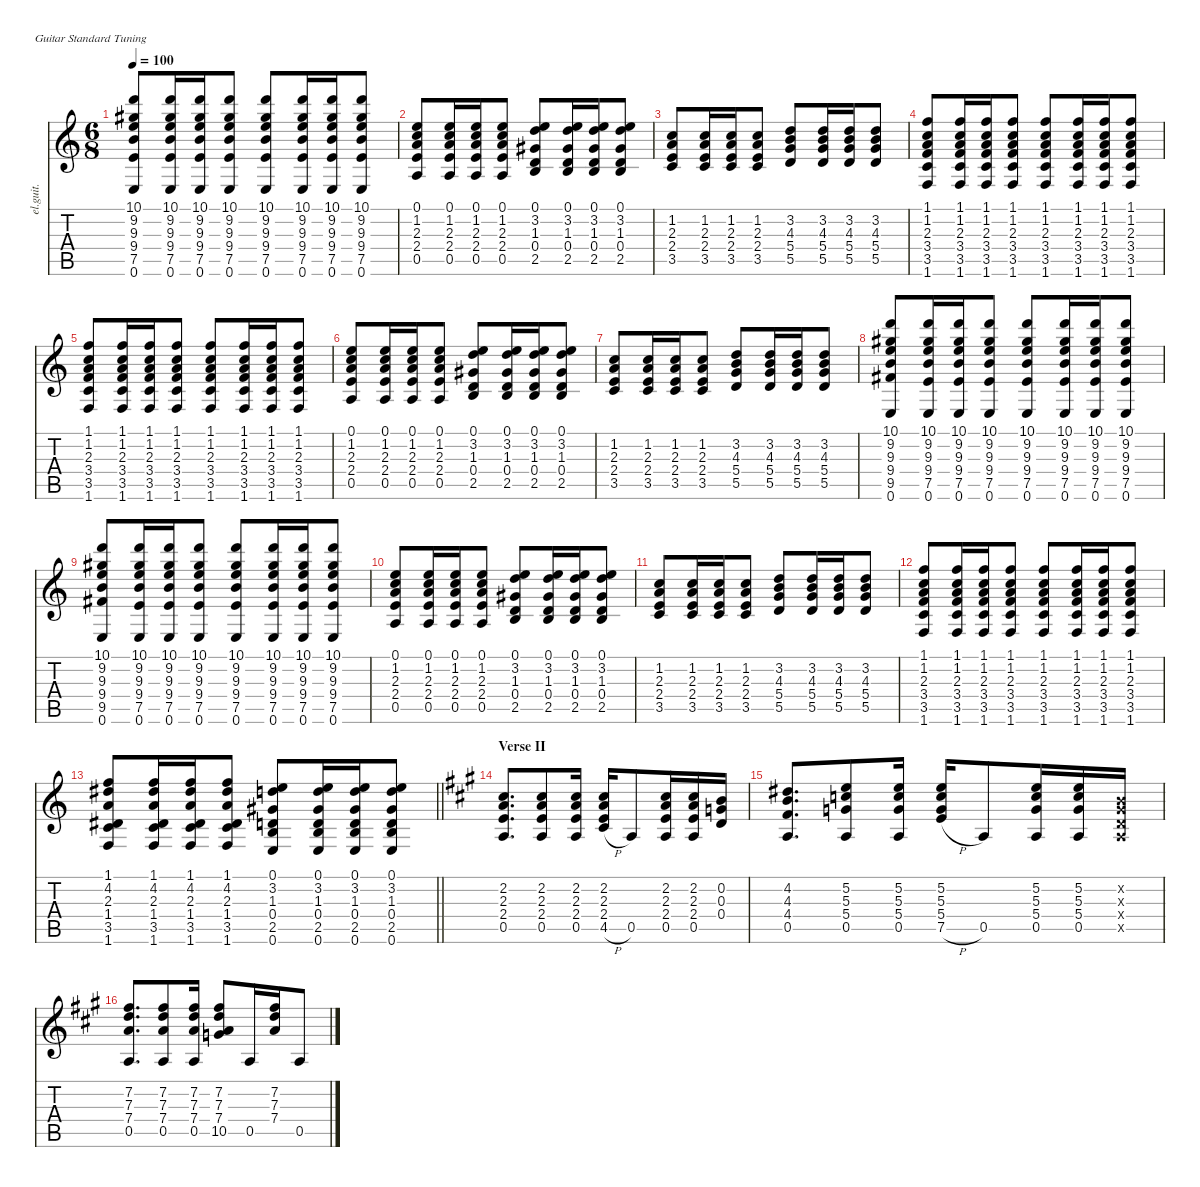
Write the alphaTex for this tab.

\defaultSystemsLayout 4
\hideDynamics
\bracketExtendMode nobrackets
\track ("Guitar - John Frusciante" "el.guit.") {instrument electricguitarclean}
\staff {score tabs}
\tuning (E4 B3 G3 D3 A2 E2)
\ts (6 8)
\tempo 100
\clef g2
\ks c
(10.1 9.2{acc #} 9.3 9.4 7.5 0.6).8{dy f beam Up} (10.1 9.2{acc #} 9.3 9.4 7.5 0.6).16{beam Up} (10.1 9.2{acc #} 9.3 9.4 7.5 0.6).16{beam Up} (10.1 9.2{acc #} 9.3 9.4 7.5 0.6).8{beam Up} (10.1 9.2{acc #} 9.3 9.4 7.5 0.6).8{beam Up} (10.1 9.2{acc #} 9.3 9.4 7.5 0.6).16{beam Up} (10.1 9.2{acc #} 9.3 9.4 7.5 0.6).16{beam Up} (10.1 9.2{acc #} 9.3 9.4 7.5 0.6).8{beam Up} |
(0.1 1.2 2.3 2.4 0.5).8{beam Up} (0.1 1.2 2.3 2.4 0.5).16{beam Up} (0.1 1.2 2.3 2.4 0.5).16{beam Up} (0.1 1.2 2.3 2.4 0.5).8{beam Up} (0.1 3.2 1.3{acc #} 0.4 2.5).8{beam Up} (0.1 3.2 1.3{acc #} 0.4 2.5).16{beam Up} (0.1 3.2 1.3{acc #} 0.4 2.5).16{beam Up} (0.1 3.2 1.3{acc #} 0.4 2.5).8{beam Up} |
(1.2 2.3 2.4 3.5).8{beam Up} (1.2 2.3 2.4 3.5).16{beam Up} (1.2 2.3 2.4 3.5).16{beam Up} (1.2 2.3 2.4 3.5).8{beam Up} (3.2 4.3 5.4 5.5).8{beam Up} (3.2 4.3 5.4 5.5).16{beam Up} (3.2 4.3 5.4 5.5).16{beam Up} (3.2 4.3 5.4 5.5).8{beam Up} |
(1.1 1.2 2.3 3.4 3.5 1.6).8{beam Up} (1.1 1.2 2.3 3.4 3.5 1.6).16{beam Up} (1.1 1.2 2.3 3.4 3.5 1.6).16{beam Up} (1.1 1.2 2.3 3.4 3.5 1.6).8{beam Up} (1.1 1.2 2.3 3.4 3.5 1.6).8{beam Up} (1.1 1.2 2.3 3.4 3.5 1.6).16{beam Up} (1.1 1.2 2.3 3.4 3.5 1.6).16{beam Up} (1.1 1.2 2.3 3.4 3.5 1.6).8{beam Up} |
(1.1 1.2 2.3 3.4 3.5 1.6).8{beam Up} (1.1 1.2 2.3 3.4 3.5 1.6).16{beam Up} (1.1 1.2 2.3 3.4 3.5 1.6).16{beam Up} (1.1 1.2 2.3 3.4 3.5 1.6).8{beam Up} (1.1 1.2 2.3 3.4 3.5 1.6).8{beam Up} (1.1 1.2 2.3 3.4 3.5 1.6).16{beam Up} (1.1 1.2 2.3 3.4 3.5 1.6).16{beam Up} (1.1 1.2 2.3 3.4 3.5 1.6).8{beam Up} |
(0.1 1.2 2.3 2.4 0.5).8{beam Up} (0.1 1.2 2.3 2.4 0.5).16{beam Up} (0.1 1.2 2.3 2.4 0.5).16{beam Up} (0.1 1.2 2.3 2.4 0.5).8{beam Up} (0.1 3.2 1.3{acc #} 0.4 2.5).8{beam Up} (0.1 3.2 1.3{acc #} 0.4 2.5).16{beam Up} (0.1 3.2 1.3{acc #} 0.4 2.5).16{beam Up} (0.1 3.2 1.3{acc #} 0.4 2.5).8{beam Up} |
(1.2 2.3 2.4 3.5).8{beam Up} (1.2 2.3 2.4 3.5).16{beam Up} (1.2 2.3 2.4 3.5).16{beam Up} (1.2 2.3 2.4 3.5).8{beam Up} (3.2 4.3 5.4 5.5).8{beam Up} (3.2 4.3 5.4 5.5).16{beam Up} (3.2 4.3 5.4 5.5).16{beam Up} (3.2 4.3 5.4 5.5).8{beam Up} |
(10.1 9.2{acc #} 9.3 9.4 9.5{acc #} 0.6).8{beam Up} (10.1 9.2{acc #} 9.3 9.4 7.5 0.6).16{beam Up} (10.1 9.2{acc #} 9.3 9.4 7.5 0.6).16{beam Up} (10.1 9.2{acc #} 9.3 9.4 7.5 0.6).8{beam Up} (10.1 9.2{acc #} 9.3 9.4 7.5 0.6).8{beam Up} (10.1 9.2{acc #} 9.3 9.4 7.5 0.6).16{beam Up} (10.1 9.2{acc #} 9.3 9.4 7.5 0.6).16{beam Up} (10.1 9.2{acc #} 9.3 9.4 7.5 0.6).8{beam Up} |
(10.1 9.2{acc #} 9.3 9.4 9.5{acc #} 0.6).8{beam Up} (10.1 9.2{acc #} 9.3 9.4 7.5 0.6).16{beam Up} (10.1 9.2{acc #} 9.3 9.4 7.5 0.6).16{beam Up} (10.1 9.2{acc #} 9.3 9.4 7.5 0.6).8{beam Up} (10.1 9.2{acc #} 9.3 9.4 7.5 0.6).8{beam Up} (10.1 9.2{acc #} 9.3 9.4 7.5 0.6).16{beam Up} (10.1 9.2{acc #} 9.3 9.4 7.5 0.6).16{beam Up} (10.1 9.2{acc #} 9.3 9.4 7.5 0.6).8{beam Up} |
(0.1 1.2 2.3 2.4 0.5).8{beam Up} (0.1 1.2 2.3 2.4 0.5).16{beam Up} (0.1 1.2 2.3 2.4 0.5).16{beam Up} (0.1 1.2 2.3 2.4 0.5).8{beam Up} (0.1 3.2 1.3{acc #} 0.4 2.5).8{beam Up} (0.1 3.2 1.3{acc #} 0.4 2.5).16{beam Up} (0.1 3.2 1.3{acc #} 0.4 2.5).16{beam Up} (0.1 3.2 1.3{acc #} 0.4 2.5).8{beam Up} |
(1.2 2.3 2.4 3.5).8{beam Up} (1.2 2.3 2.4 3.5).16{beam Up} (1.2 2.3 2.4 3.5).16{beam Up} (1.2 2.3 2.4 3.5).8{beam Up} (3.2 4.3 5.4 5.5).8{beam Up} (3.2 4.3 5.4 5.5).16{beam Up} (3.2 4.3 5.4 5.5).16{beam Up} (3.2 4.3 5.4 5.5).8{beam Up} |
(1.1 1.2 2.3 3.4 3.5 1.6).8{beam Up} (1.1 1.2 2.3 3.4 3.5 1.6).16{beam Up} (1.1 1.2 2.3 3.4 3.5 1.6).16{beam Up} (1.1 1.2 2.3 3.4 3.5 1.6).8{beam Up} (1.1 1.2 2.3 3.4 3.5 1.6).8{beam Up} (1.1 1.2 2.3 3.4 3.5 1.6).16{beam Up} (1.1 1.2 2.3 3.4 3.5 1.6).16{beam Up} (1.1 1.2 2.3 3.4 3.5 1.6).8{beam Up} |
\barLineRight lightlight
(1.1 4.2{acc #} 2.3 1.4{acc #} 3.5 1.6).8{beam Up} (1.1 4.2{acc #} 2.3 1.4{acc #} 3.5 1.6).16{beam Up} (1.1 4.2{acc #} 2.3 1.4{acc #} 3.5 1.6).16{beam Up} (1.1 4.2{acc #} 2.3 1.4{acc #} 3.5 1.6).8{beam Up} (0.1 3.2 1.3{acc #} 0.4 2.5 0.6).8{beam Up} (0.1 3.2 1.3{acc #} 0.4 2.5 0.6).16{beam Up} (0.1 3.2 1.3{acc #} 0.4 2.5 0.6).16{beam Up} (0.1 3.2 1.3{acc #} 0.4 2.5 0.6).8{beam Up} |
\section ("" "Verse II")
\ks a
(2.2{acc #} 2.3{acc forcenatural} 2.4{acc forcenatural} 0.5{acc forcenatural}).8{d beam Up} (2.2{acc #} 2.3{acc forcenatural} 2.4{acc forcenatural} 0.5{acc forcenatural}).8{beam Up} (2.2{acc #} 2.3{acc forcenatural} 2.4{acc forcenatural} 0.5{acc forcenatural}).16{beam Up} (2.2{acc #} 2.3{acc forcenatural} 2.4{acc forcenatural} 4.5{h acc #}).16{beam Up} 0.5{acc forcenatural}.8{beam Up} (2.2{acc #} 2.3{acc forcenatural} 2.4{acc forcenatural} 0.5{acc forcenatural}).16{beam Up} (2.2{acc #} 2.3{acc forcenatural} 2.4{acc forcenatural} 0.5{acc forcenatural}).16{beam Up} (0.2{acc forcenatural} 0.3{acc forcenatural} 0.4{acc forcenatural}).16{beam Up} |
(4.2{acc #} 4.3{acc forcenatural} 4.4{acc #} 0.5{acc forcenatural}).8{d beam Up} (5.2{acc forcenatural} 5.3{acc forcenatural} 5.4{acc forcenatural} 0.5{acc forcenatural}).8{beam Up} (5.2{acc forcenatural} 5.3{acc forcenatural} 5.4{acc forcenatural} 0.5{acc forcenatural}).16{beam Up} (5.2{acc forcenatural} 5.3{acc forcenatural} 5.4{acc forcenatural} 7.5{h acc forcenatural}).16{beam Up} 0.5{acc forcenatural}.8{beam Up} (5.2{acc forcenatural} 5.3{acc forcenatural} 5.4{acc forcenatural} 0.5{acc forcenatural}).16{beam Up} (5.2{acc forcenatural} 5.3{acc forcenatural} 5.4{acc forcenatural} 0.5{acc forcenatural}).16{beam Up} (0.2{x acc forcenatural} 0.3{x acc forcenatural} 0.4{x acc forcenatural} 0.5{x acc forcenatural}).16{beam Up} |
(7.2{acc #} 7.3{acc forcenatural} 7.4{acc forcenatural} 0.5{acc forcenatural}).8{d beam Up} (7.2{acc #} 7.3{acc forcenatural} 7.4{acc forcenatural} 0.5{acc forcenatural}).8{beam Up} (7.2{acc #} 7.3{acc forcenatural} 7.4{acc forcenatural} 0.5{acc forcenatural}).16{beam Up} (7.2{acc #} 7.3{acc forcenatural} 7.4{acc forcenatural} 10.5{acc forcenatural}).8{beam Up} 0.5{acc forcenatural}.16{beam Up} (7.2{acc #} 7.3{acc forcenatural} 7.4{acc forcenatural}).16{beam Up} 0.5{acc forcenatural}.8{beam Up}
